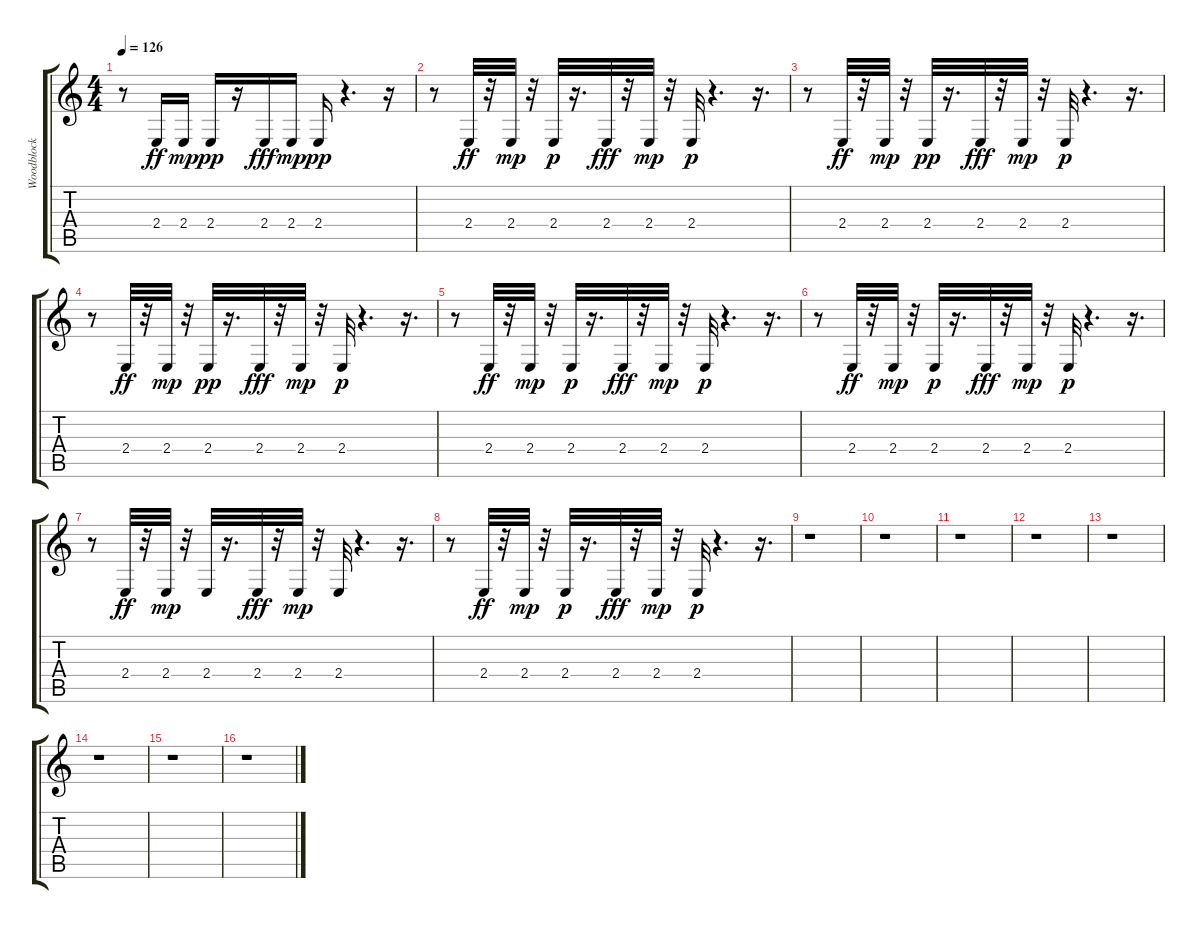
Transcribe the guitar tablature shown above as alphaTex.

\track ("Woodblock" "Woodblock") {instrument woodblock}
\staff {score tabs}
\tuning (E4 B3 G3 D3 A2 E2) {hide}
\ts (4 4)
\tempo 126
\clef g2
\ks c
r.8{dy ff} 2.4.16 2.4.16{dy mp} 2.4.16{dy pp} r.16 2.4.16{dy fff} 2.4.16{dy mp} 2.4.16{dy pp} r.4{d} r.16 |
r.8 2.4.32{dy ff} r.32 2.4.32{dy mp} r.32 2.4.32{dy p} r.16{d} 2.4.32{dy fff} r.32 2.4.32{dy mp} r.32 2.4.32{dy p} r.4{d} r.16{d} |
r.8 2.4.32{dy ff} r.32 2.4.32{dy mp} r.32 2.4.32{dy pp} r.16{d} 2.4.32{dy fff} r.32 2.4.32{dy mp} r.32 2.4.32{dy p} r.4{d} r.16{d} |
r.8 2.4.32{dy ff} r.32 2.4.32{dy mp} r.32 2.4.32{dy pp} r.16{d} 2.4.32{dy fff} r.32 2.4.32{dy mp} r.32 2.4.32{dy p} r.4{d} r.16{d} |
r.8 2.4.32{dy ff} r.32 2.4.32{dy mp} r.32 2.4.32{dy p} r.16{d} 2.4.32{dy fff} r.32 2.4.32{dy mp} r.32 2.4.32{dy p} r.4{d} r.16{d} |
r.8 2.4.32{dy ff} r.32 2.4.32{dy mp} r.32 2.4.32{dy p} r.16{d} 2.4.32{dy fff} r.32 2.4.32{dy mp} r.32 2.4.32{dy p} r.4{d} r.16{d} |
r.8 2.4.32{dy ff} r.32 2.4.32{dy mp} r.32 2.4.32 r.16{d} 2.4.32{dy fff} r.32 2.4.32{dy mp} r.32 2.4.32 r.4{d} r.16{d} |
r.8 2.4.32{dy ff} r.32 2.4.32{dy mp} r.32 2.4.32{dy p} r.16{d} 2.4.32{dy fff} r.32 2.4.32{dy mp} r.32 2.4.32{dy p} r.4{d} r.16{d} |
r.1 |
r.1 |
r.1 |
r.1 |
r.1 |
r.1 |
r.1 |
r.1
